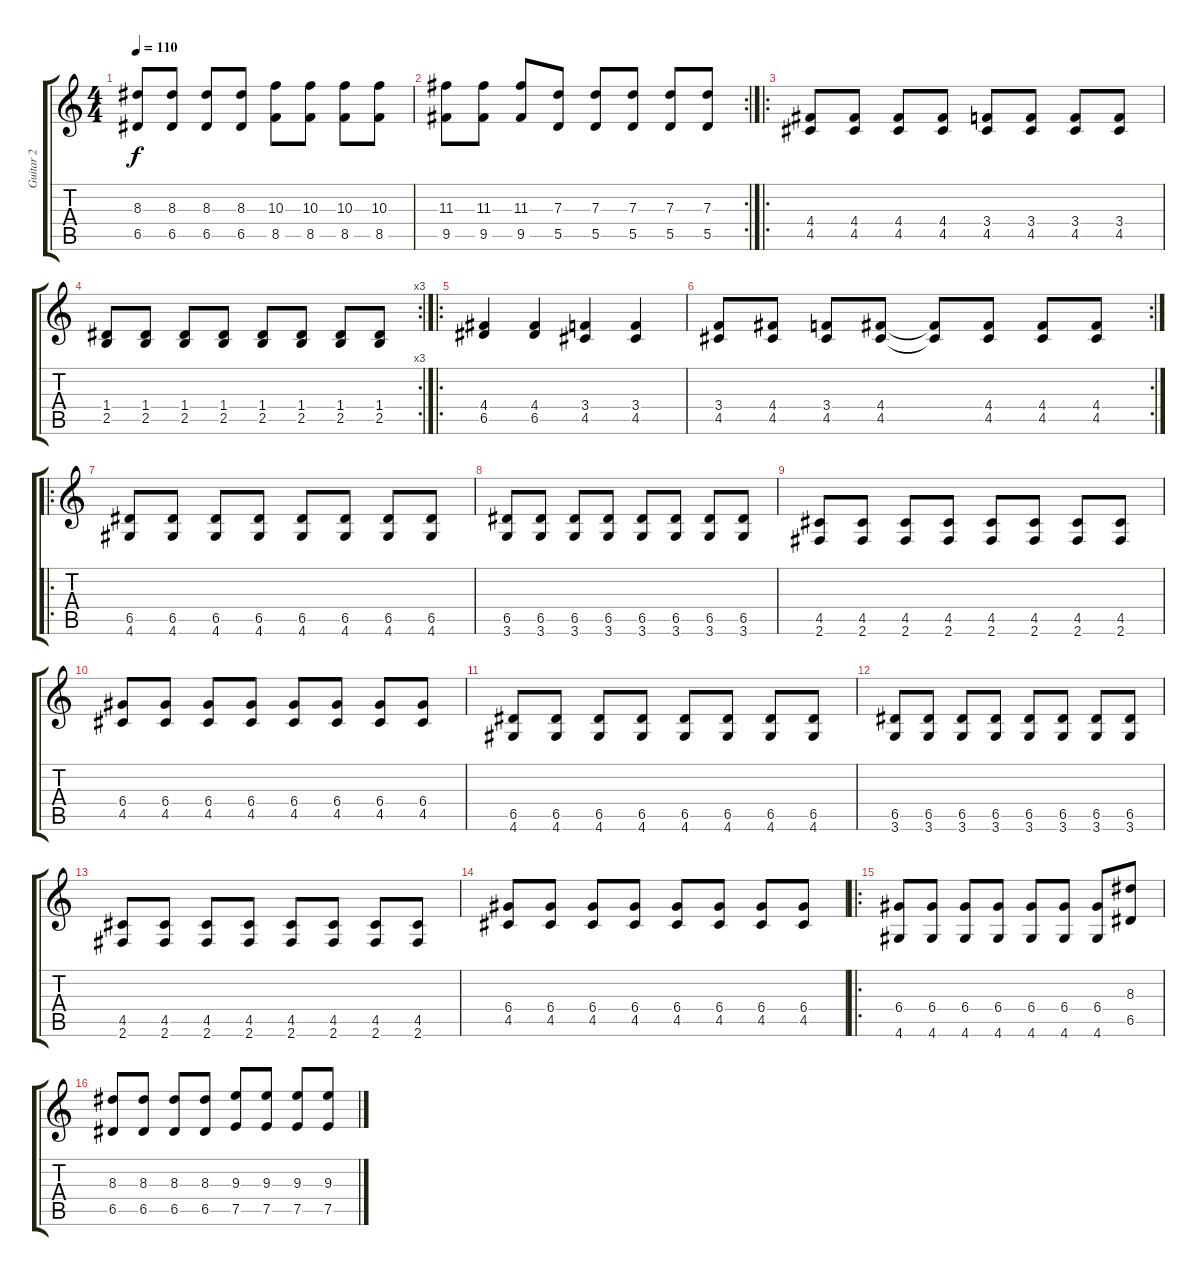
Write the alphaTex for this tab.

\track ("Guitar 2" "Guitar 2") {instrument overdrivenguitar}
\staff {score tabs}
\tuning (E4 B3 G3 D3 A2 E2) {hide}
\ts (4 4)
\tempo 110
\clef g2
\ks c
(8.3 6.5).8{dy f} (8.3 6.5).8 (8.3 6.5).8 (8.3 6.5).8 (10.3 8.5).8 (10.3 8.5).8 (10.3 8.5).8 (10.3 8.5).8 |
\rc 2
(11.3 9.5).8 (11.3 9.5).8 (11.3 9.5).8 (7.3 5.5).8 (7.3 5.5).8 (7.3 5.5).8 (7.3 5.5).8 (7.3 5.5).8 |
\ro
(4.4 4.5).8 (4.4 4.5).8 (4.4 4.5).8 (4.4 4.5).8 (3.4 4.5).8 (3.4 4.5).8 (3.4 4.5).8 (3.4 4.5).8 |
\rc 3
(1.4 2.5).8 (1.4 2.5).8 (1.4 2.5).8 (1.4 2.5).8 (1.4 2.5).8 (1.4 2.5).8 (1.4 2.5).8 (1.4 2.5).8 |
\ro
(4.4 6.5).4 (4.4 6.5).4 (3.4 4.5).4 (3.4 4.5).4 |
\rc 2
(3.4 4.5).8 (4.4 4.5).8 (3.4 4.5).8 (4.4 4.5).8 (4.4{t} 4.5{t}).8 (4.4 4.5).8 (4.4 4.5).8 (4.4 4.5).8 |
\ro
(6.5 4.6).8 (6.5 4.6).8 (6.5 4.6).8 (6.5 4.6).8 (6.5 4.6).8 (6.5 4.6).8 (6.5 4.6).8 (6.5 4.6).8 |
(6.5 3.6).8 (6.5 3.6).8 (6.5 3.6).8 (6.5 3.6).8 (6.5 3.6).8 (6.5 3.6).8 (6.5 3.6).8 (6.5 3.6).8 |
(4.5 2.6).8 (4.5 2.6).8 (4.5 2.6).8 (4.5 2.6).8 (4.5 2.6).8 (4.5 2.6).8 (4.5 2.6).8 (4.5 2.6).8 |
(6.4 4.5).8 (6.4 4.5).8 (6.4 4.5).8 (6.4 4.5).8 (6.4 4.5).8 (6.4 4.5).8 (6.4 4.5).8 (6.4 4.5).8 |
(6.5 4.6).8 (6.5 4.6).8 (6.5 4.6).8 (6.5 4.6).8 (6.5 4.6).8 (6.5 4.6).8 (6.5 4.6).8 (6.5 4.6).8 |
(6.5 3.6).8 (6.5 3.6).8 (6.5 3.6).8 (6.5 3.6).8 (6.5 3.6).8 (6.5 3.6).8 (6.5 3.6).8 (6.5 3.6).8 |
(4.5 2.6).8 (4.5 2.6).8 (4.5 2.6).8 (4.5 2.6).8 (4.5 2.6).8 (4.5 2.6).8 (4.5 2.6).8 (4.5 2.6).8 |
(6.4 4.5).8 (6.4 4.5).8 (6.4 4.5).8 (6.4 4.5).8 (6.4 4.5).8 (6.4 4.5).8 (6.4 4.5).8 (6.4 4.5).8 |
\ro
(6.4 4.6).8 (6.4 4.6).8 (6.4 4.6).8 (6.4 4.6).8 (6.4 4.6).8 (6.4 4.6).8 (6.4 4.6).8 (8.3 6.5).8 |
(8.3 6.5).8 (8.3 6.5).8 (8.3 6.5).8 (8.3 6.5).8 (9.3 7.5).8 (9.3 7.5).8 (9.3 7.5).8 (9.3 7.5).8
